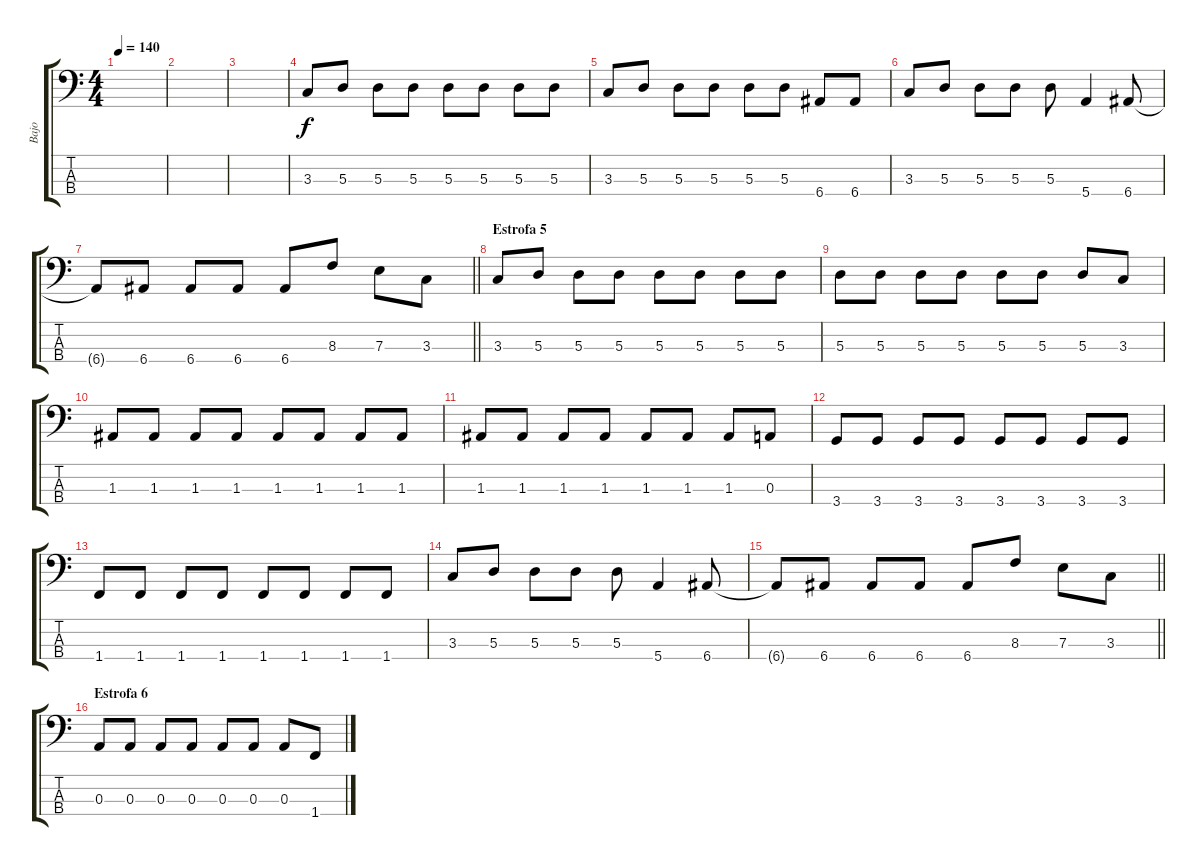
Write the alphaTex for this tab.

\track ("Bajo" "Bajo") {instrument electricbasspick}
\staff {score tabs}
\tuning (G2 D2 A1 E1) {hide}
\ts (4 4)
\tempo 140
\clef f4
\ks c
|
|
|
3.3.8 5.3.8 5.3.8 5.3.8 5.3.8 5.3.8 5.3.8 5.3.8 |
3.3.8 5.3.8 5.3.8 5.3.8 5.3.8 5.3.8 6.4.8 6.4.8 |
3.3.8 5.3.8 5.3.8 5.3.8 5.3.8 5.4.4 6.4.8 |
\barLineRight lightlight
6.4{t}.8 6.4.8 6.4.8 6.4.8 6.4.8 8.3.8 7.3.8 3.3.8 |
\section ("" "Estrofa 5")
3.3.8 5.3.8 5.3.8 5.3.8 5.3.8 5.3.8 5.3.8 5.3.8 |
5.3.8 5.3.8 5.3.8 5.3.8 5.3.8 5.3.8 5.3.8 3.3.8 |
1.3.8 1.3.8 1.3.8 1.3.8 1.3.8 1.3.8 1.3.8 1.3.8 |
1.3.8 1.3.8 1.3.8 1.3.8 1.3.8 1.3.8 1.3.8 0.3.8 |
3.4.8 3.4.8 3.4.8 3.4.8 3.4.8 3.4.8 3.4.8 3.4.8 |
1.4.8 1.4.8 1.4.8 1.4.8 1.4.8 1.4.8 1.4.8 1.4.8 |
3.3.8 5.3.8 5.3.8 5.3.8 5.3.8 5.4.4 6.4.8 |
\barLineRight lightlight
6.4{t}.8 6.4.8 6.4.8 6.4.8 6.4.8 8.3.8 7.3.8 3.3.8 |
\section ("" "Estrofa 6")
0.3.8 0.3.8 0.3.8 0.3.8 0.3.8 0.3.8 0.3.8 1.4.8
